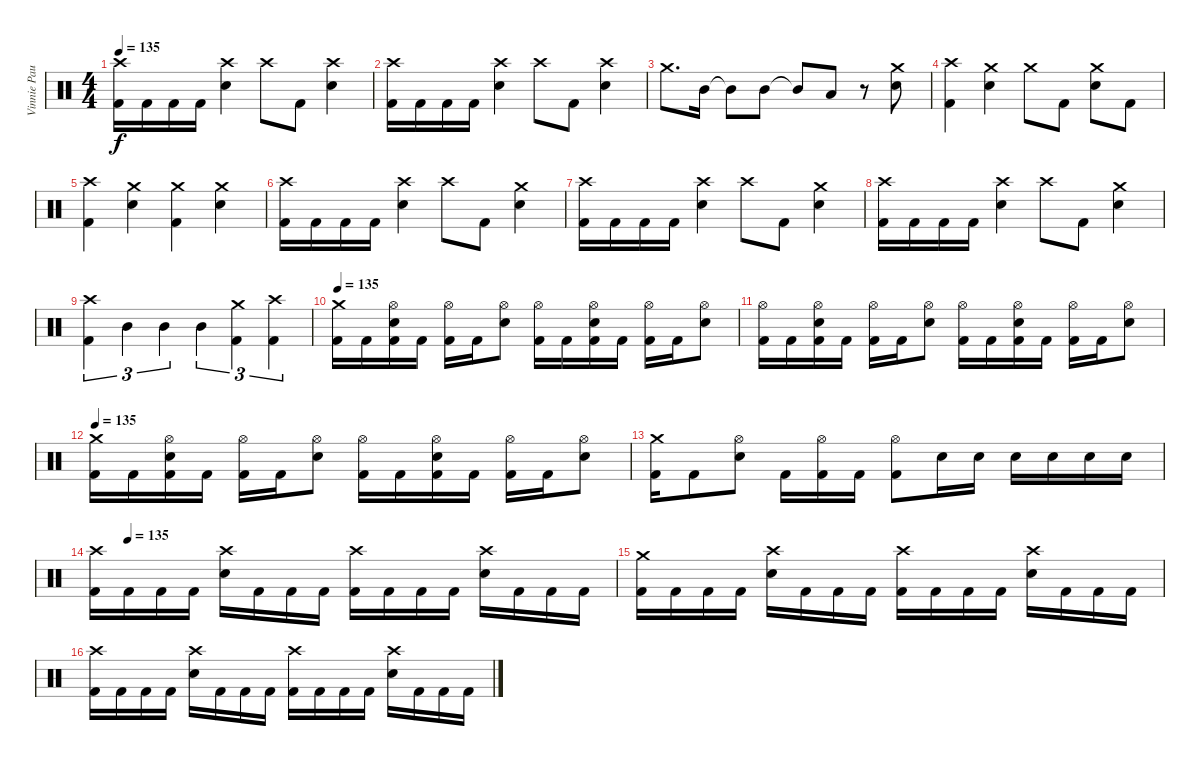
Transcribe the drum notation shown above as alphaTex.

\track ("Vinnie Paul" "Vinnie Pau") {instrument percussion}
\staff {score}
\articulation defaults
\ts (4 4)
\tempo 135
\clef neutral
\ks c
("Crash high (hit)" "Kick (hit) 2").16{dy f} "Kick (hit) 2".16 "Kick (hit) 2".16 "Kick (hit) 2".16 ("Crash high (hit)" "Electric Snare (hit)").4 "Crash high (hit)".8 "Kick (hit) 2".8 ("Crash high (hit)" "Electric Snare (hit)").4 |
("Crash high (hit)" "Kick (hit) 2").16 "Kick (hit) 2".16 "Kick (hit) 2".16 "Kick (hit) 2".16 ("Crash high (hit)" "Electric Snare (hit)").4 "Crash high (hit)".8 "Kick (hit) 2".8 ("Crash high (hit)" "Electric Snare (hit)").4 |
"Crash medium (hit)".8{d} "Mid Tom (hit)".16 "Mid Tom (hit)"{t}.8 "Mid Tom (hit)".8 "Mid Tom (hit)"{t}.8 "Low Tom (hit)".8 r.8 ("Crash medium (hit)" "Electric Snare (hit)").8 |
("Crash high (hit)" "Kick (hit) 2").4 ("Crash medium (hit)" "Electric Snare (hit)").4 "Crash medium (hit)".8 "Kick (hit) 2".8 ("Crash medium (hit)" "Electric Snare (hit)").8 "Kick (hit) 2".8 |
("Crash high (hit)" "Kick (hit) 2").4 ("Crash medium (hit)" "Electric Snare (hit)").4 ("Crash medium (hit)" "Kick (hit) 2").4 ("Crash medium (hit)" "Electric Snare (hit)").4 |
("Crash high (hit)" "Kick (hit) 2").16 "Kick (hit) 2".16 "Kick (hit) 2".16 "Kick (hit) 2".16 ("Crash high (hit)" "Electric Snare (hit)").4 "Crash high (hit)".8 "Kick (hit) 2".8 ("Crash medium (hit)" "Electric Snare (hit)").4 |
("Crash high (hit)" "Kick (hit) 2").16 "Kick (hit) 2".16 "Kick (hit) 2".16 "Kick (hit) 2".16 ("Crash high (hit)" "Electric Snare (hit)").4 "Crash high (hit)".8 "Kick (hit) 2".8 ("Crash medium (hit)" "Electric Snare (hit)").4 |
("Crash high (hit)" "Kick (hit) 2").16 "Kick (hit) 2".16 "Kick (hit) 2".16 "Kick (hit) 2".16 ("Crash high (hit)" "Electric Snare (hit)").4 "Crash high (hit)".8 "Kick (hit) 2".8 ("Crash medium (hit)" "Electric Snare (hit)").4 |
("Crash high (hit)" "Kick (hit) 2").4{tu (3 2)} "Mid Tom (hit)".4{tu (3 2)} "Mid Tom (hit)".4{tu (3 2)} "Mid Tom (hit)".4{tu (3 2)} ("Crash medium (hit)" "Kick (hit) 2").4{tu (3 2)} ("Crash high (hit)" "Kick (hit) 2").4{tu (3 2)} |
\tempo 135
("Crash medium (hit)" "Kick (hit) 2").16 "Kick (hit) 2".16 ("Hi-Hat (open)" "Electric Snare (hit)" "Kick (hit) 2").16 "Kick (hit) 2".16 ("Hi-Hat (open)" "Kick (hit) 2").16 "Kick (hit) 2".16 ("Hi-Hat (open)" "Electric Snare (hit)").8 ("Hi-Hat (open)" "Kick (hit) 2").16 "Kick (hit) 2".16 ("Hi-Hat (open)" "Electric Snare (hit)" "Kick (hit) 2").16 "Kick (hit) 2".16 ("Hi-Hat (open)" "Kick (hit) 2").16 "Kick (hit) 2".16 ("Hi-Hat (open)" "Electric Snare (hit)").8 |
("Hi-Hat (open)" "Kick (hit) 2").16 "Kick (hit) 2".16 ("Hi-Hat (open)" "Electric Snare (hit)" "Kick (hit) 2").16 "Kick (hit) 2".16 ("Hi-Hat (open)" "Kick (hit) 2").16 "Kick (hit) 2".16 ("Hi-Hat (open)" "Electric Snare (hit)").8 ("Hi-Hat (open)" "Kick (hit) 2").16 "Kick (hit) 2".16 ("Hi-Hat (open)" "Electric Snare (hit)" "Kick (hit) 2").16 "Kick (hit) 2".16 ("Hi-Hat (open)" "Kick (hit) 2").16 "Kick (hit) 2".16 ("Hi-Hat (open)" "Electric Snare (hit)").8 |
\tempo 135
("Crash medium (hit)" "Kick (hit) 2").16 "Kick (hit) 2".16 ("Hi-Hat (open)" "Electric Snare (hit)" "Kick (hit) 2").16 "Kick (hit) 2".16 ("Hi-Hat (open)" "Kick (hit) 2").16 "Kick (hit) 2".16 ("Hi-Hat (open)" "Electric Snare (hit)").8 ("Hi-Hat (open)" "Kick (hit) 2").16 "Kick (hit) 2".16 ("Hi-Hat (open)" "Electric Snare (hit)" "Kick (hit) 2").16 "Kick (hit) 2".16 ("Hi-Hat (open)" "Kick (hit) 2").16 "Kick (hit) 2".16 ("Hi-Hat (open)" "Electric Snare (hit)").8 |
("Crash medium (hit)" "Kick (hit) 2").16 "Kick (hit) 2".8 ("Hi-Hat (open)" "Electric Snare (hit)").8 "Kick (hit) 2".16 ("Hi-Hat (open)" "Kick (hit) 2").16 "Kick (hit) 2".16 ("Hi-Hat (open)" "Kick (hit) 2").8 "Electric Snare (hit)".16 "Electric Snare (hit)".16 "Electric Snare (hit)".16 "Electric Snare (hit)".16 "Electric Snare (hit)".16 "Electric Snare (hit)".16 |
\tempo (135 0.0625)
("Crash high (hit)" "Kick (hit) 2").16 "Kick (hit) 2".16 "Kick (hit) 2".16 "Kick (hit) 2".16 ("Crash high (hit)" "Electric Snare (hit)").16 "Kick (hit) 2".16 "Kick (hit) 2".16 "Kick (hit) 2".16 ("Crash high (hit)" "Kick (hit) 2").16 "Kick (hit) 2".16 "Kick (hit) 2".16 "Kick (hit) 2".16 ("Crash high (hit)" "Electric Snare (hit)").16 "Kick (hit) 2".16 "Kick (hit) 2".16 "Kick (hit) 2".16 |
("Crash medium (hit)" "Kick (hit) 2").16 "Kick (hit) 2".16 "Kick (hit) 2".16 "Kick (hit) 2".16 ("Crash high (hit)" "Electric Snare (hit)").16 "Kick (hit) 2".16 "Kick (hit) 2".16 "Kick (hit) 2".16 ("Crash high (hit)" "Kick (hit) 2").16 "Kick (hit) 2".16 "Kick (hit) 2".16 "Kick (hit) 2".16 ("Crash high (hit)" "Electric Snare (hit)").16 "Kick (hit) 2".16 "Kick (hit) 2".16 "Kick (hit) 2".16 |
("Crash high (hit)" "Kick (hit) 2").16 "Kick (hit) 2".16 "Kick (hit) 2".16 "Kick (hit) 2".16 ("Crash high (hit)" "Electric Snare (hit)").16 "Kick (hit) 2".16 "Kick (hit) 2".16 "Kick (hit) 2".16 ("Crash high (hit)" "Kick (hit) 2").16 "Kick (hit) 2".16 "Kick (hit) 2".16 "Kick (hit) 2".16 ("Crash high (hit)" "Electric Snare (hit)").16 "Kick (hit) 2".16 "Kick (hit) 2".16 "Kick (hit) 2".16
